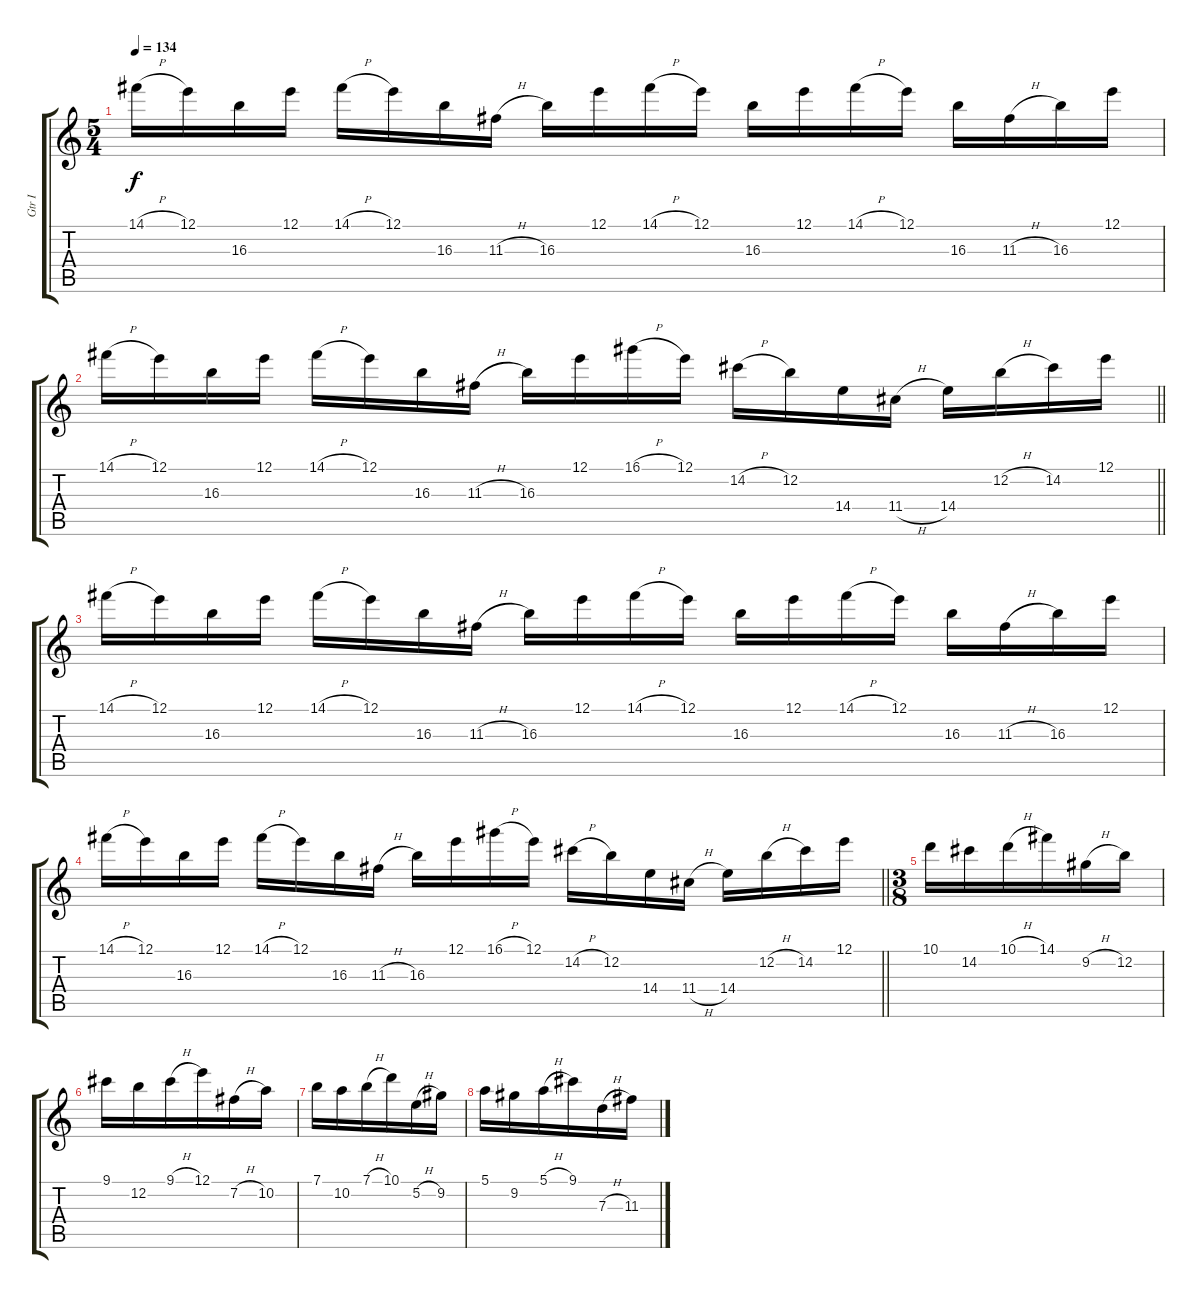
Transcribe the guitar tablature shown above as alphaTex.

\track ("Gtr I" "Gtr I") {instrument overdrivenguitar}
\staff {score tabs}
\tuning (E4 B3 G3 D3 A2 E2) {hide}
\ts (5 4)
\tempo 134
\clef g2
\ks c
14.1{h}.16{dy f} 12.1.16 16.3.16 12.1.16 14.1{h}.16 12.1.16 16.3.16 11.3{h}.16 16.3.16 12.1.16 14.1{h}.16 12.1.16 16.3.16 12.1.16 14.1{h}.16 12.1.16 16.3.16 11.3{h}.16 16.3.16 12.1.16 |
\barLineRight lightlight
14.1{h}.16 12.1.16 16.3.16 12.1.16 14.1{h}.16 12.1.16 16.3.16 11.3{h}.16 16.3.16 12.1.16 16.1{h}.16 12.1.16 14.2{h}.16 12.2.16 14.4.16 11.4{h}.16 14.4.16 12.2{h}.16 14.2.16 12.1.16 |
14.1{h}.16 12.1.16 16.3.16 12.1.16 14.1{h}.16 12.1.16 16.3.16 11.3{h}.16 16.3.16 12.1.16 14.1{h}.16 12.1.16 16.3.16 12.1.16 14.1{h}.16 12.1.16 16.3.16 11.3{h}.16 16.3.16 12.1.16 |
\barLineRight lightlight
14.1{h}.16 12.1.16 16.3.16 12.1.16 14.1{h}.16 12.1.16 16.3.16 11.3{h}.16 16.3.16 12.1.16 16.1{h}.16 12.1.16 14.2{h}.16 12.2.16 14.4.16 11.4{h}.16 14.4.16 12.2{h}.16 14.2.16 12.1.16 |
\ts (3 8)
10.1.16 14.2.16 10.1{h}.16 14.1.16 9.2{h}.16 12.2.16 |
9.1.16 12.2.16 9.1{h}.16 12.1.16 7.2{h}.16 10.2.16 |
7.1.16 10.2.16 7.1{h}.16 10.1.16 5.2{h}.16 9.2.16 |
5.1.16 9.2.16 5.1{h}.16 9.1.16 7.3{h}.16 11.3.16
